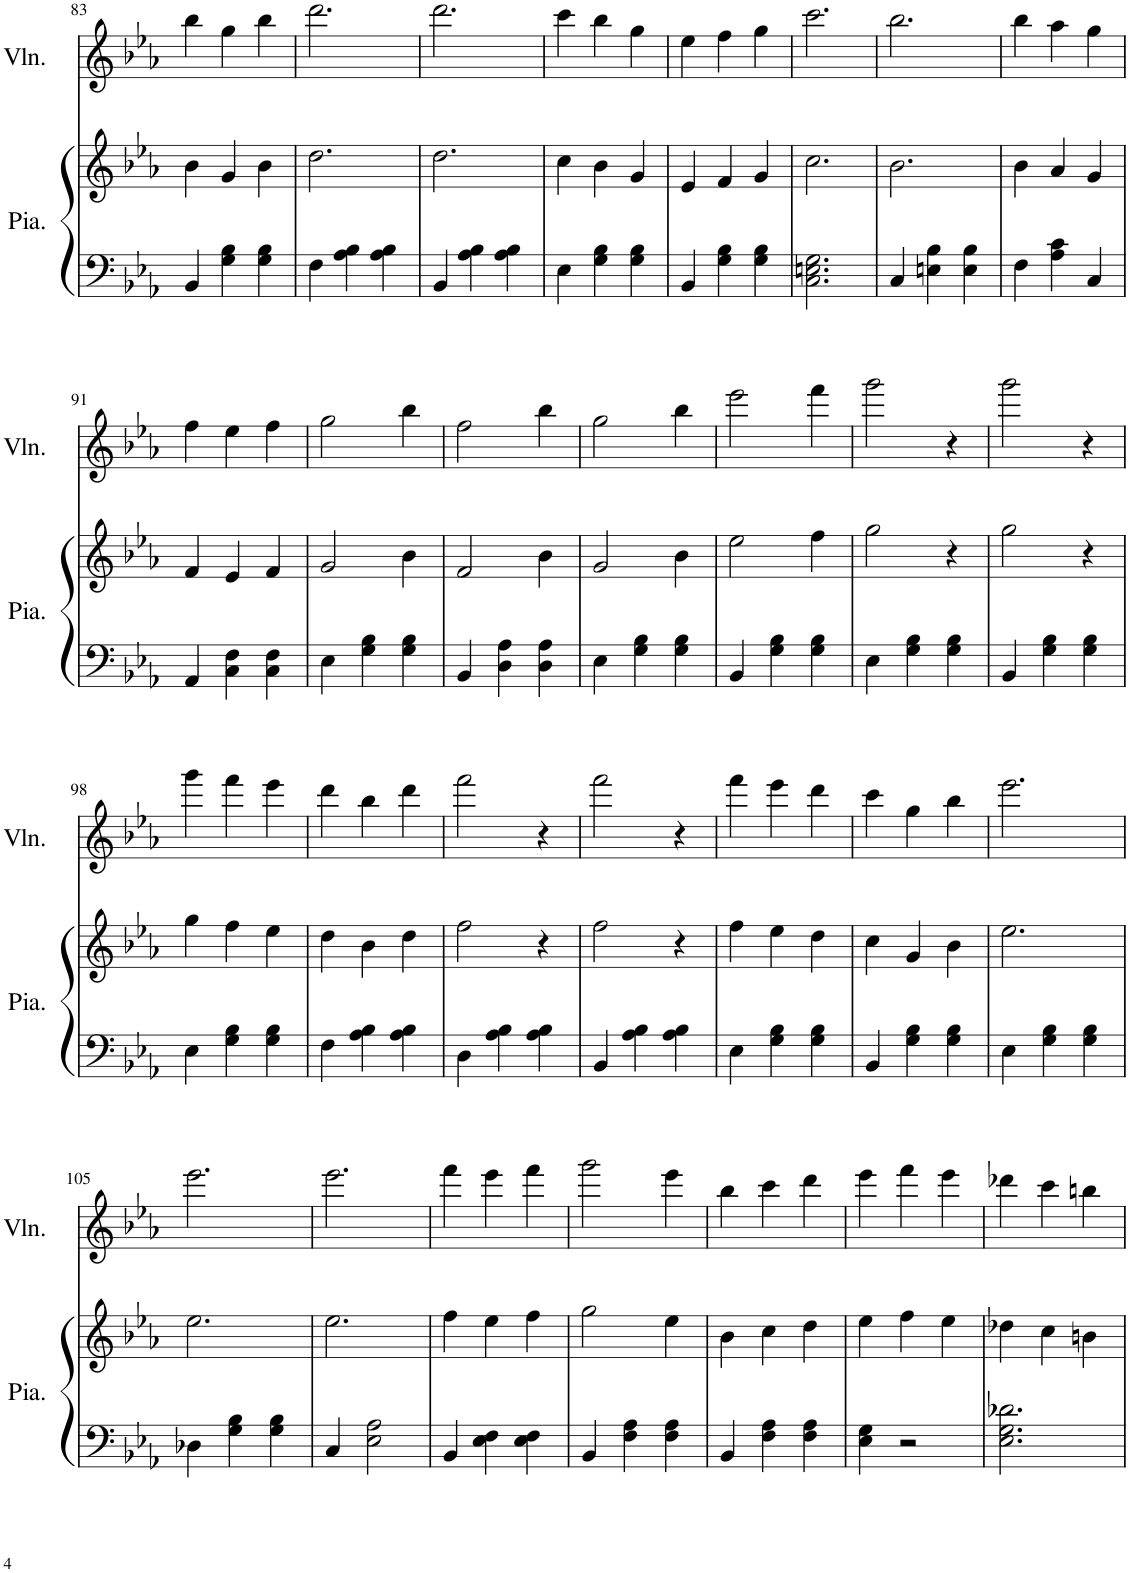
**kern	**kern	**kern
*part2	*part2	*part1
*staff3	*staff2	*staff1
*I"Piano	*	*I"Violon
*I'Pia.	*	*I'Vln.
!!LO:PB:g=z
*clefF4	*clefG2	*clefG2
*k[b-e-a-]	*k[b-e-a-]	*k[b-e-a-]
*M3/4	*M3/4	*M3/4
=83	=83	=83
4BB-/	4b-\	4bb-\
4G\ 4B-\	4g/	4gg\
4G\ 4B-\	4b-\	4bb-\
=84	=84	=84
4F\	2.dd\	2.ddd\
4A-\ 4B-\	.	.
4A-\ 4B-\	.	.
=85	=85	=85
4BB-/	2.dd\	2.ddd\
4A-\ 4B-\	.	.
4A-\ 4B-\	.	.
=86	=86	=86
4E-\	4cc\	4ccc\
4G\ 4B-\	4b-\	4bb-\
4G\ 4B-\	4g/	4gg\
=87	=87	=87
4BB-/	4e-/	4ee-\
4G\ 4B-\	4f/	4ff\
4G\ 4B-\	4g/	4gg\
=88	=88	=88
2.C\ 2.En\ 2.G\	2.cc\	2.ccc\
=89	=89	=89
4C/	2.b-\	2.bb-\
4En\ 4B-\	.	.
4E\ 4B-\	.	.
=90	=90	=90
4F\	4b-\	4bb-\
4A-\ 4c\	4a-/	4aa-\
4C/	4g/	4gg\
!!LO:LB:g=z
=91	=91	=91
4AA-/	4f/	4ff\
4C\ 4F\	4e-/	4ee-\
4C\ 4F\	4f/	4ff\
=92	=92	=92
4E-\	2g/	2gg\
4G\ 4B-\	.	.
4G\ 4B-\	4b-\	4bb-\
=93	=93	=93
4BB-/	2f/	2ff\
4D\ 4A-\	.	.
4D\ 4A-\	4b-\	4bb-\
=94	=94	=94
4E-\	2g/	2gg\
4G\ 4B-\	.	.
4G\ 4B-\	4b-\	4bb-\
=95	=95	=95
4BB-/	2ee-\	2eee-\
4G\ 4B-\	.	.
4G\ 4B-\	4ff\	4fff\
=96	=96	=96
4E-\	2gg\	2ggg\
4G\ 4B-\	.	.
4G\ 4B-\	4r	4r
=97	=97	=97
4BB-/	2gg\	2ggg\
4G\ 4B-\	.	.
4G\ 4B-\	4r	4r
!!LO:LB:g=z
=98	=98	=98
4E-\	4gg\	4ggg\
4G\ 4B-\	4ff\	4fff\
4G\ 4B-\	4ee-\	4eee-\
=99	=99	=99
4F\	4dd\	4ddd\
4A-\ 4B-\	4b-\	4bb-\
4A-\ 4B-\	4dd\	4ddd\
=100	=100	=100
4D\	2ff\	2fff\
4A-\ 4B-\	.	.
4A-\ 4B-\	4r	4r
=101	=101	=101
4BB-/	2ff\	2fff\
4A-\ 4B-\	.	.
4A-\ 4B-\	4r	4r
=102	=102	=102
4E-\	4ff\	4fff\
4G\ 4B-\	4ee-\	4eee-\
4G\ 4B-\	4dd\	4ddd\
=103	=103	=103
4BB-/	4cc\	4ccc\
4G\ 4B-\	4g/	4gg\
4G\ 4B-\	4b-\	4bb-\
=104	=104	=104
4E-\	2.ee-\	2.eee-\
4G\ 4B-\	.	.
4G\ 4B-\	.	.
!!LO:LB:g=z
=105	=105	=105
4D-X\	2.ee-\	2.eee-\
4G\ 4B-\	.	.
4G\ 4B-\	.	.
=106	=106	=106
4C/	2.ee-\	2.eee-\
2E-\ 2A-\	.	.
=107	=107	=107
4BB-/	4ff\	4fff\
4E-\ 4F\	4ee-\	4eee-\
4E-\ 4F\	4ff\	4fff\
=108	=108	=108
4BB-/	2gg\	2ggg\
4F\ 4A-\	.	.
4F\ 4A-\	4ee-\	4eee-\
=109	=109	=109
4BB-/	4b-\	4bb-\
4F\ 4A-\	4cc\	4ccc\
4F\ 4A-\	4dd\	4ddd\
=110	=110	=110
4E-\ 4G\	4ee-\	4eee-\
2r	4ff\	4fff\
.	4ee-\	4eee-\
=111	=111	=111
2.E-\ 2.G\ 2.d-X\	4dd-X\	4ddd-X\
.	4cc\	4ccc\
.	4bn\	4bbn\
=	=	=
*-	*-	*-
